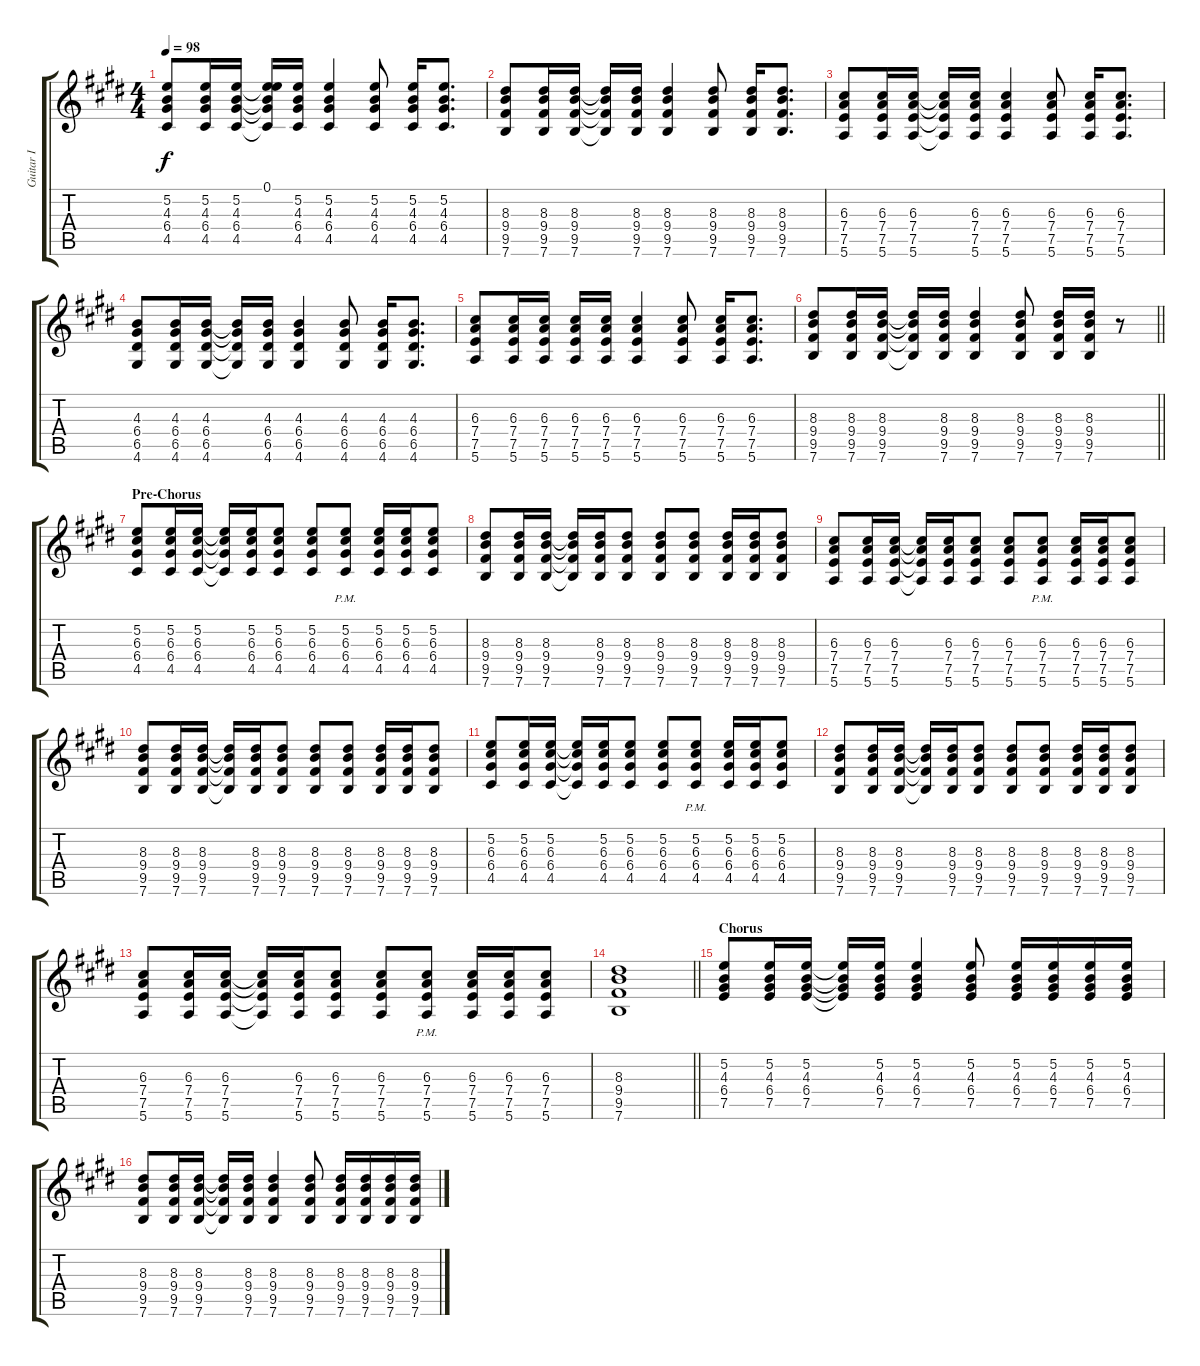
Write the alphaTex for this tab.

\track ("Guitar I" "Guitar I") {instrument acousticguitarsteel}
\staff {score tabs}
\tuning (E4 B3 G3 D3 A2 E2) {hide}
\ts (4 4)
\tempo 98
\clef g2
\ks e
(5.2 4.3 6.4 4.5).8{dy f} (5.2 4.3 6.4 4.5).16 (5.2 4.3 6.4 4.5).16 (0.1 5.2{t} 4.3{t} 6.4{t} 4.5{t}).16 (5.2 4.3 6.4 4.5).16 (5.2 4.3 6.4 4.5).4 (5.2 4.3 6.4 4.5).8 (5.2 4.3 6.4 4.5).16 (5.2 4.3 6.4 4.5).8{d} |
(8.3 9.4 9.5 7.6).8 (8.3 9.4 9.5 7.6).16 (8.3 9.4 9.5 7.6).16 (8.3{t} 9.4{t} 9.5{t} 7.6{t}).16 (8.3 9.4 9.5 7.6).16 (8.3 9.4 9.5 7.6).4 (8.3 9.4 9.5 7.6).8 (8.3 9.4 9.5 7.6).16 (8.3 9.4 9.5 7.6).8{d} |
(6.3 7.4 7.5 5.6).8 (6.3 7.4 7.5 5.6).16 (6.3 7.4 7.5 5.6).16 (6.3{t} 7.4{t} 7.5{t} 5.6{t}).16 (6.3 7.4 7.5 5.6).16 (6.3 7.4 7.5 5.6).4 (6.3 7.4 7.5 5.6).8 (6.3 7.4 7.5 5.6).16 (6.3 7.4 7.5 5.6).8{d} |
(4.3 6.4 6.5 4.6).8 (4.3 6.4 6.5 4.6).16 (4.3 6.4 6.5 4.6).16 (4.3{t} 6.4{t} 6.5{t} 4.6{t}).16 (4.3 6.4 6.5 4.6).16 (4.3 6.4 6.5 4.6).4 (4.3 6.4 6.5 4.6).8 (4.3 6.4 6.5 4.6).16 (4.3 6.4 6.5 4.6).8{d} |
(6.3 7.4 7.5 5.6).8 (6.3 7.4 7.5 5.6).16 (6.3 7.4 7.5 5.6).16 (6.3 7.4 7.5 5.6).16 (6.3 7.4 7.5 5.6).16 (6.3 7.4 7.5 5.6).4 (6.3 7.4 7.5 5.6).8 (6.3 7.4 7.5 5.6).16 (6.3 7.4 7.5 5.6).8{d} |
\barLineRight lightlight
(8.3 9.4 9.5 7.6).8 (8.3 9.4 9.5 7.6).16 (8.3 9.4 9.5 7.6).16 (8.3{t} 9.4{t} 9.5{t} 7.6{t}).16 (8.3 9.4 9.5 7.6).16 (8.3 9.4 9.5 7.6).4 (8.3 9.4 9.5 7.6).8 (8.3 9.4 9.5 7.6).16 (8.3 9.4 9.5 7.6).16 r.8 |
\section ("" "Pre-Chorus")
(5.2 6.3 6.4 4.5).8 (5.2 6.3 6.4 4.5).16 (5.2 6.3 6.4 4.5).16 (5.2{t} 6.3{t} 6.4{t} 4.5{t}).16 (5.2 6.3 6.4 4.5).16 (5.2 6.3 6.4 4.5).8 (5.2 6.3 6.4 4.5).8 (5.2{pm} 6.3{pm} 6.4{pm} 4.5{pm}).8 (5.2 6.3 6.4 4.5).16 (5.2 6.3 6.4 4.5).16 (5.2 6.3 6.4 4.5).8 |
(8.3 9.4 9.5 7.6).8 (8.3 9.4 9.5 7.6).16 (8.3 9.4 9.5 7.6).16 (8.3{t} 9.4{t} 9.5{t} 7.6{t}).16 (8.3 9.4 9.5 7.6).16 (8.3 9.4 9.5 7.6).8 (8.3 9.4 9.5 7.6).8 (8.3 9.4 9.5 7.6).8 (8.3 9.4 9.5 7.6).16 (8.3 9.4 9.5 7.6).16 (8.3 9.4 9.5 7.6).8 |
(6.3 7.4 7.5 5.6).8 (6.3 7.4 7.5 5.6).16 (6.3 7.4 7.5 5.6).16 (6.3{t} 7.4{t} 7.5{t} 5.6{t}).16 (6.3 7.4 7.5 5.6).16 (6.3 7.4 7.5 5.6).8 (6.3 7.4 7.5 5.6).8 (6.3{pm} 7.4{pm} 7.5{pm} 5.6{pm}).8 (6.3 7.4 7.5 5.6).16 (6.3 7.4 7.5 5.6).16 (6.3 7.4 7.5 5.6).8 |
(8.3 9.4 9.5 7.6).8 (8.3 9.4 9.5 7.6).16 (8.3 9.4 9.5 7.6).16 (8.3{t} 9.4{t} 9.5{t} 7.6{t}).16 (8.3 9.4 9.5 7.6).16 (8.3 9.4 9.5 7.6).8 (8.3 9.4 9.5 7.6).8 (8.3 9.4 9.5 7.6).8 (8.3 9.4 9.5 7.6).16 (8.3 9.4 9.5 7.6).16 (8.3 9.4 9.5 7.6).8 |
(5.2 6.3 6.4 4.5).8 (5.2 6.3 6.4 4.5).16 (5.2 6.3 6.4 4.5).16 (5.2{t} 6.3{t} 6.4{t} 4.5{t}).16 (5.2 6.3 6.4 4.5).16 (5.2 6.3 6.4 4.5).8 (5.2 6.3 6.4 4.5).8 (5.2{pm} 6.3{pm} 6.4{pm} 4.5{pm}).8 (5.2 6.3 6.4 4.5).16 (5.2 6.3 6.4 4.5).16 (5.2 6.3 6.4 4.5).8 |
(8.3 9.4 9.5 7.6).8 (8.3 9.4 9.5 7.6).16 (8.3 9.4 9.5 7.6).16 (8.3{t} 9.4{t} 9.5{t} 7.6{t}).16 (8.3 9.4 9.5 7.6).16 (8.3 9.4 9.5 7.6).8 (8.3 9.4 9.5 7.6).8 (8.3 9.4 9.5 7.6).8 (8.3 9.4 9.5 7.6).16 (8.3 9.4 9.5 7.6).16 (8.3 9.4 9.5 7.6).8 |
(6.3 7.4 7.5 5.6).8 (6.3 7.4 7.5 5.6).16 (6.3 7.4 7.5 5.6).16 (6.3{t} 7.4{t} 7.5{t} 5.6{t}).16 (6.3 7.4 7.5 5.6).16 (6.3 7.4 7.5 5.6).8 (6.3 7.4 7.5 5.6).8 (6.3{pm} 7.4{pm} 7.5{pm} 5.6{pm}).8 (6.3 7.4 7.5 5.6).16 (6.3 7.4 7.5 5.6).16 (6.3 7.4 7.5 5.6).8 |
\barLineRight lightlight
(8.3 9.4 9.5 7.6).1 |
\section ("" "Chorus")
(5.2 4.3 6.4 7.5).8 (5.2 4.3 6.4 7.5).16 (5.2 4.3 6.4 7.5).16 (5.2{t} 4.3{t} 6.4{t} 7.5{t}).16 (5.2 4.3 6.4 7.5).16 (5.2 4.3 6.4 7.5).4 (5.2 4.3 6.4 7.5).8 (5.2 4.3 6.4 7.5).16 (5.2 4.3 6.4 7.5).16 (5.2 4.3 6.4 7.5).16 (5.2 4.3 6.4 7.5).16 |
(8.3 9.4 9.5 7.6).8 (8.3 9.4 9.5 7.6).16 (8.3 9.4 9.5 7.6).16 (8.3{t} 9.4{t} 9.5{t} 7.6{t}).16 (8.3 9.4 9.5 7.6).16 (8.3 9.4 9.5 7.6).4 (8.3 9.4 9.5 7.6).8 (8.3 9.4 9.5 7.6).16 (8.3 9.4 9.5 7.6).16 (8.3 9.4 9.5 7.6).16 (8.3 9.4 9.5 7.6).16
